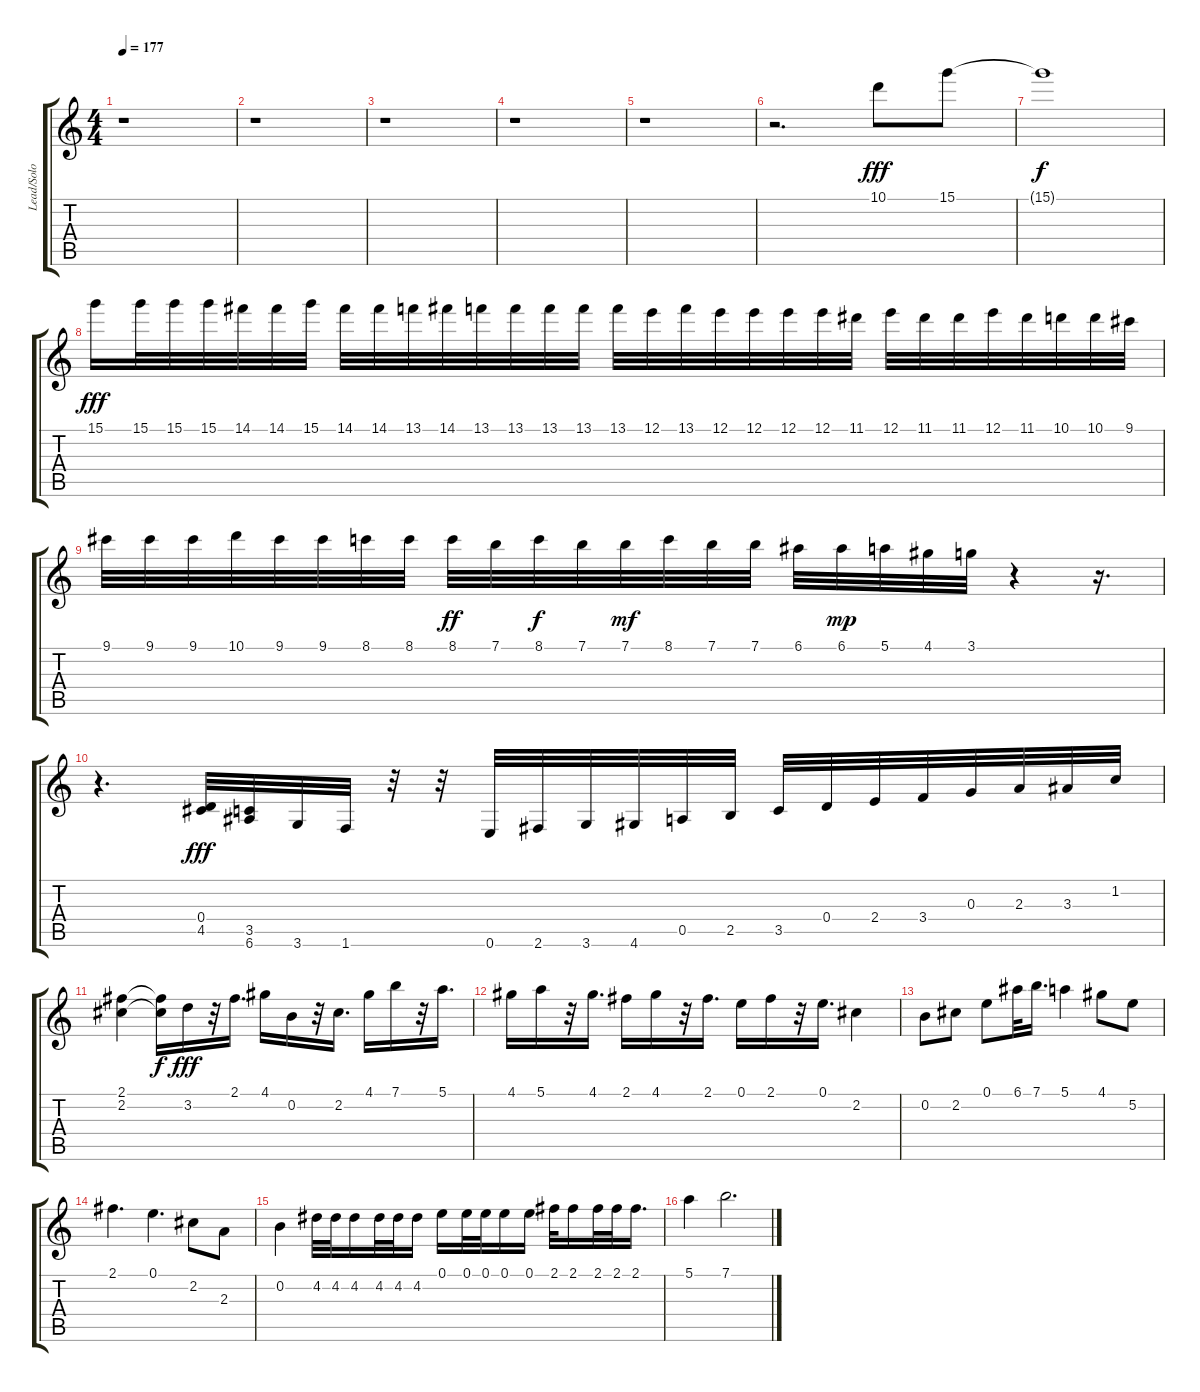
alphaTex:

\track ("Lead/Solo Guitar" "Lead/Solo ") {instrument overdrivenguitar}
\staff {score tabs}
\tuning (E4 B3 G3 D3 A2 E2) {hide}
\ts (4 4)
\tempo 177
\clef g2
\ks c
r.1{dy f} |
r.1 |
r.1 |
r.1 |
r.1 |
r.2{d} 10.1.8{dy fff} 15.1.8 |
15.1{t}.1{dy f} |
15.1.16{dy fff} 15.1.32 15.1.32 15.1.32 14.1.32 14.1.32 15.1.32 14.1.32 14.1.32 13.1.32 14.1.32 13.1.32 13.1.32 13.1.32 13.1.32 13.1.32 12.1.32 13.1.32 12.1.32 12.1.32 12.1.32 12.1.32 11.1.32 12.1.32 11.1.32 11.1.32 12.1.32 11.1.32 10.1.32 10.1.32 9.1.32 |
9.1.32 9.1.32 9.1.32 10.1.32 9.1.32 9.1.32 8.1.32 8.1.32 8.1.32{dy ff} 7.1.32 8.1.32{dy f} 7.1.32 7.1.32{dy mf} 8.1.32 7.1.32 7.1.32 6.1.32 6.1.32{dy mp} 5.1.32 4.1.32 3.1.32 r.4 r.16{d} |
r.4{d} (0.4 4.5).32{dy fff} (3.5 6.6).32 3.6.32 1.6.32 r.32 r.32 0.6.32 2.6.32 3.6.32 4.6.32 0.5.32 2.5.32 3.5.32 0.4.32 2.4.32 3.4.32 0.3.32 2.3.32 3.3.32 1.2.32 |
(2.1 2.2).4 (2.1{t} 2.2{t}).16{dy f} 3.2.16{dy fff} r.32 2.1.16{d} 4.1.16 0.2.16 r.32 2.2.16{d} 4.1.16 7.1.16 r.32 5.1.16{d} |
4.1.16 5.1.16 r.32 4.1.16{d} 2.1.16 4.1.16 r.32 2.1.16{d} 0.1.16 2.1.16 r.32 0.1.16{d} 2.2.4 |
0.2.8 2.2.8 0.1.8 6.1.32 7.1.16{d} 5.1.4 4.1.8 5.2.8 |
2.1.4{d} 0.1.4{d} 2.2.8 2.3.8 |
0.2.4 4.2.32 4.2.32 4.2.16 4.2.32 4.2.32 4.2.16 0.1.16 0.1.32 0.1.32 0.1.16 0.1.16 2.1.32 2.1.16 2.1.32 2.1.32 2.1.16{d} |
5.1.4 7.1.2{d}
